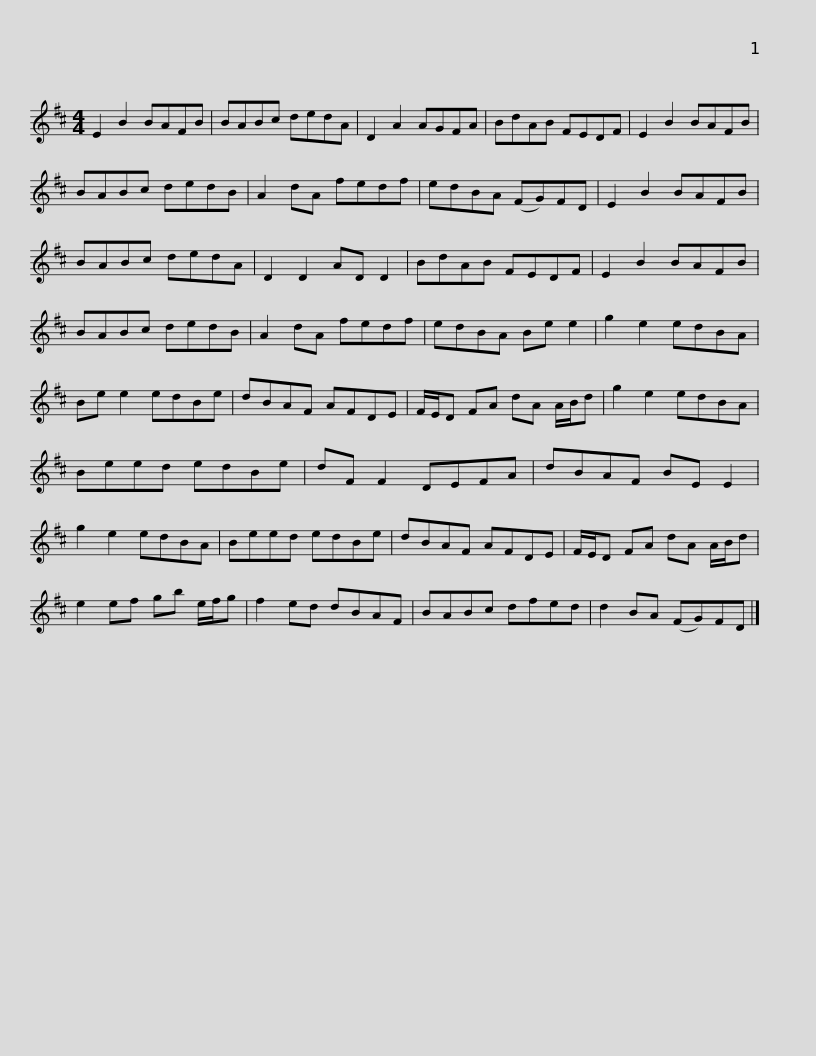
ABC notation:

X:1
L:1/8
M:4/4
I:linebreak $
K:D
V:1 treble
V:1
 E2 B2 BAFB | BABc dedA | D2 A2 AGFA | BdAB FEDF | E2 B2 BAFB | %5
 BABc dedB |$ A2 dA fedf | edBA (FG)FD | E2 B2 BAFB | BABc dedA | %10
 D2 D2 AD D2 | BdAB FEDF |$ E2 B2 BAFB | BABc dedB | A2 dA fedf | %15
 edBA Be e2 | g2 e2 edBA | Be e2 edBe |$ dBAF AFDE | F/E/D FA dA A/B/d | %20
 g2 e2 edBA | Beed edBe | dF F2 DEFA |$ dBAF BE E2 | g2 e2 edBA | %25
 Beed edBe | dBAF AFDE | F/E/D FA dA A/B/d |$ e2 ef gb e/f/g | f2 ed dBAF | %30
 BABc dfed | d2 BA (FG)FD |] %32
